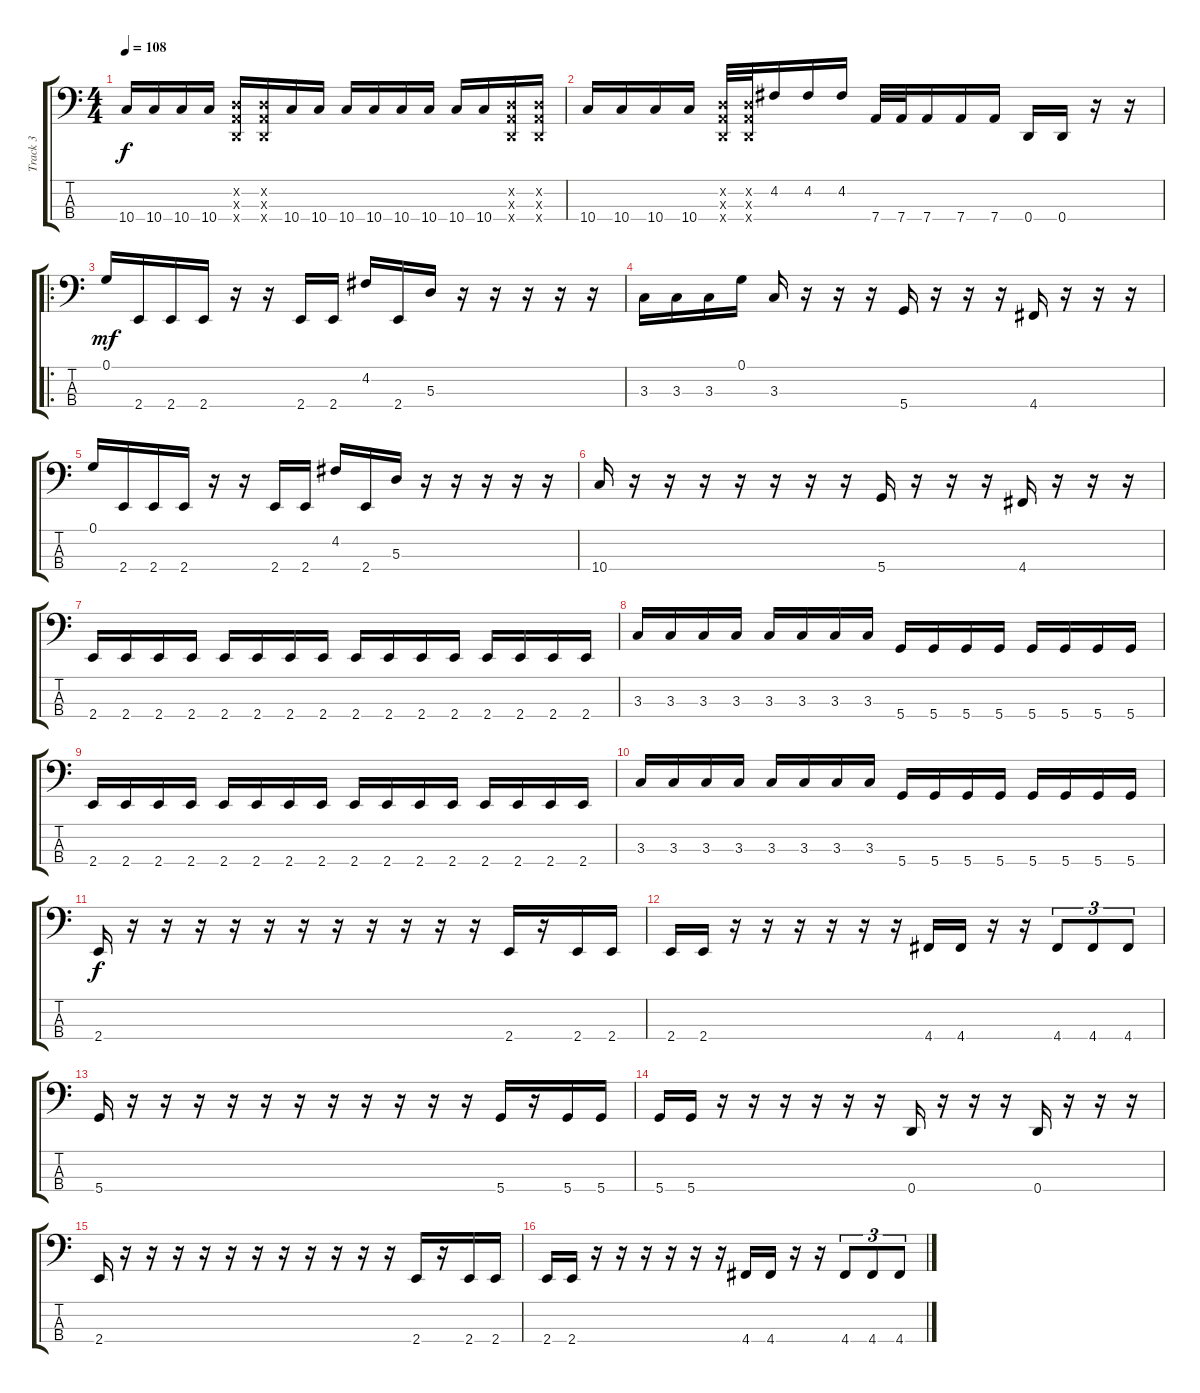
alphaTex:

\track ("Track 3" "Track 3") {instrument electricbasspick}
\staff {score tabs}
\tuning (G2 D2 A1 D1) {hide}
\ts (4 4)
\tempo 108
\clef f4
\ks c
10.4.16{dy f} 10.4.16 10.4.16 10.4.16 (0.2{x} 0.3{x} 0.4{x}).16 (0.2{x} 0.3{x} 0.4{x}).16 10.4.16 10.4.16 10.4.16 10.4.16 10.4.16 10.4.16 10.4.16 10.4.16 (0.2{x} 0.3{x} 0.4{x}).16 (0.2{x} 0.3{x} 0.4{x}).16 |
10.4.16 10.4.16 10.4.16 10.4.16 (0.2{x} 0.3{x} 0.4{x}).32 (0.2{x} 0.3{x} 0.4{x}).32 4.2.16 4.2.16 4.2.16 7.4.32 7.4.32 7.4.16 7.4.16 7.4.16 0.4.16 0.4.16 r.16 r.16 |
\ro
0.1.16{dy mf} 2.4.16 2.4.16 2.4.16 r.16 r.16 2.4.16 2.4.16 4.2.16 2.4.16 5.3.16 r.16 r.16 r.16 r.16 r.16 |
3.3.16 3.3.16 3.3.16 0.1.16 3.3.16 r.16 r.16 r.16 5.4.16 r.16 r.16 r.16 4.4.16 r.16 r.16 r.16 |
0.1.16 2.4.16 2.4.16 2.4.16 r.16 r.16 2.4.16 2.4.16 4.2.16 2.4.16 5.3.16 r.16 r.16 r.16 r.16 r.16 |
10.4.16 r.16 r.16 r.16 r.16 r.16 r.16 r.16 5.4.16 r.16 r.16 r.16 4.4.16 r.16 r.16 r.16 |
2.4.16 2.4.16 2.4.16 2.4.16 2.4.16 2.4.16 2.4.16 2.4.16 2.4.16 2.4.16 2.4.16 2.4.16 2.4.16 2.4.16 2.4.16 2.4.16 |
3.3.16 3.3.16 3.3.16 3.3.16 3.3.16 3.3.16 3.3.16 3.3.16 5.4.16 5.4.16 5.4.16 5.4.16 5.4.16 5.4.16 5.4.16 5.4.16 |
2.4.16 2.4.16 2.4.16 2.4.16 2.4.16 2.4.16 2.4.16 2.4.16 2.4.16 2.4.16 2.4.16 2.4.16 2.4.16 2.4.16 2.4.16 2.4.16 |
3.3.16 3.3.16 3.3.16 3.3.16 3.3.16 3.3.16 3.3.16 3.3.16 5.4.16 5.4.16 5.4.16 5.4.16 5.4.16 5.4.16 5.4.16 5.4.16 |
2.4.16{dy f} r.16 r.16 r.16 r.16 r.16 r.16 r.16 r.16 r.16 r.16 r.16 2.4.16 r.16 2.4.16 2.4.16 |
2.4.16 2.4.16 r.16 r.16 r.16 r.16 r.16 r.16 4.4.16 4.4.16 r.16 r.16 4.4.8{tu (3 2)} 4.4.8{tu (3 2)} 4.4.8{tu (3 2)} |
5.4.16 r.16 r.16 r.16 r.16 r.16 r.16 r.16 r.16 r.16 r.16 r.16 5.4.16 r.16 5.4.16 5.4.16 |
5.4.16 5.4.16 r.16 r.16 r.16 r.16 r.16 r.16 0.4.16 r.16 r.16 r.16 0.4.16 r.16 r.16 r.16 |
2.4.16 r.16 r.16 r.16 r.16 r.16 r.16 r.16 r.16 r.16 r.16 r.16 2.4.16 r.16 2.4.16 2.4.16 |
2.4.16 2.4.16 r.16 r.16 r.16 r.16 r.16 r.16 4.4.16 4.4.16 r.16 r.16 4.4.8{tu (3 2)} 4.4.8{tu (3 2)} 4.4.8{tu (3 2)}
